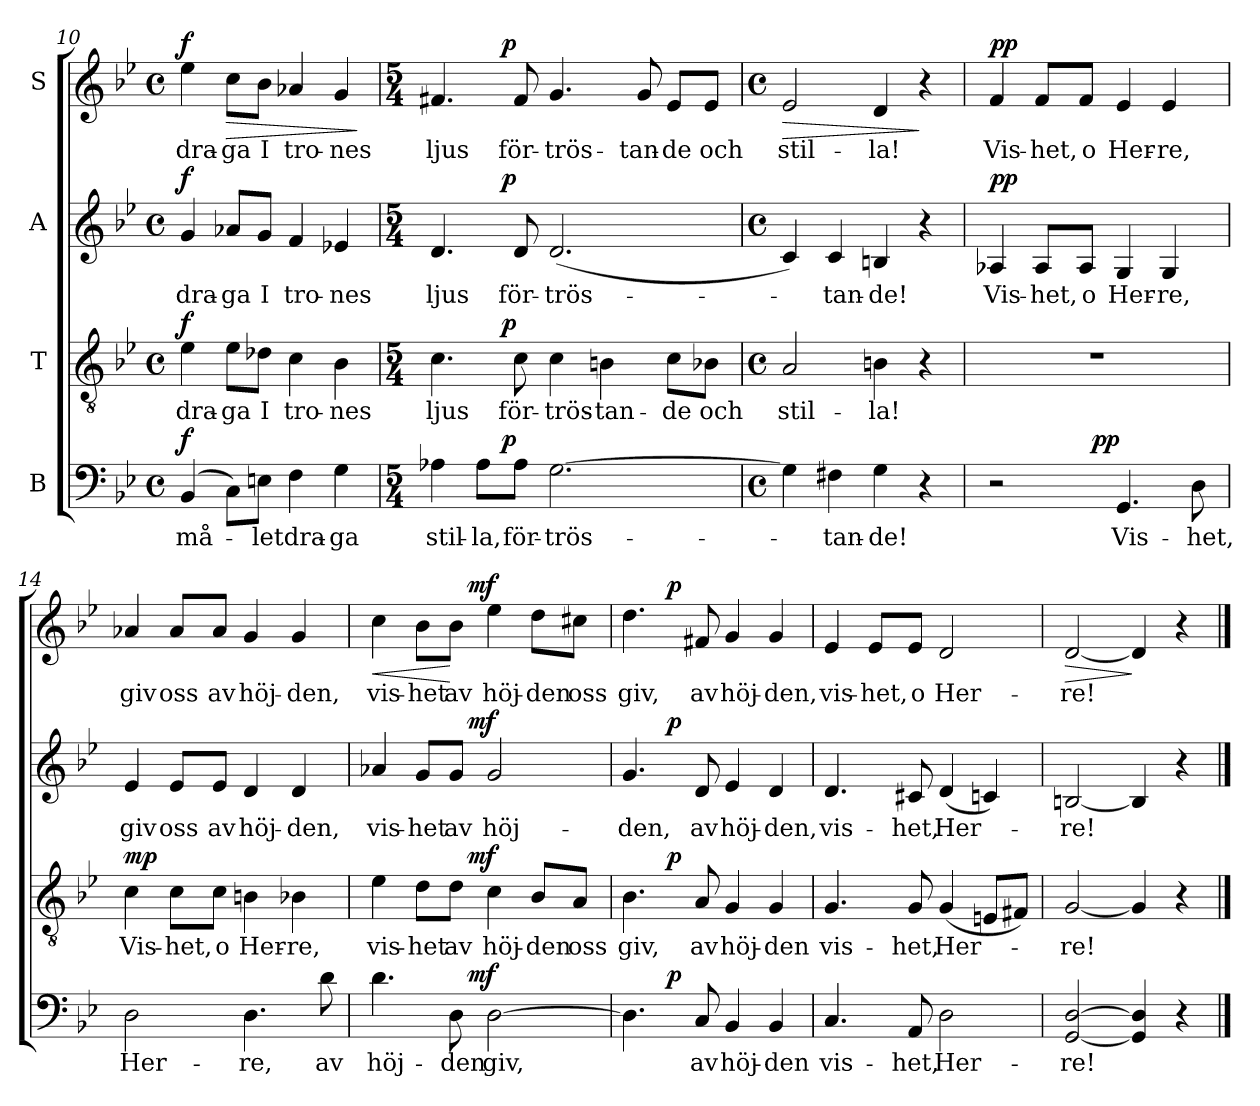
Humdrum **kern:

**kern	**text	**dynam	**kern	**text	**dynam	**kern	**text	**dynam	**kern	**text	**dynam
*part4	*part4	*part4	*part3	*part3	*part3	*part2	*part2	*part2	*part1	*part1	*part1
*staff4	*staff4	*staff4	*staff3	*staff3	*staff3	*staff2	*staff2	*staff2	*staff1	*staff1	*staff1
*I"B	*	*	*I"T	*	*	*I"A	*	*	*I"S	*	*
*clefF4	*	*	*clefGv2	*	*	*clefG2	*	*	*clefG2	*	*
*k[b-e-]	*	*	*k[b-e-]	*	*	*k[b-e-]	*	*	*k[b-e-]	*	*
*g:	*	*	*g:	*	*	*g:	*	*	*g:	*	*
*M4/4	*	*	*M4/4	*	*	*M4/4	*	*	*M4/4	*	*
*met(c)	*	*	*met(c)	*	*	*met(c)	*	*	*met(c)	*	*
=10	=10	=10	=10	=10	=10	=10	=10	=10	=10	=10	=10
!	!	!LO:DY:a	!	!	!LO:DY:a	!	!	!LO:DY:a	!	!	!LO:DY:a
(4BB-/	må-	f	4e-\	dra-	f	4g/	dra-	f	4ee-\	dra-	f
!	!	!	!	!	!	!	!	!	!	!	!LO:HP:b
8C\L)	.	.	8e-\L	-ga	.	8a-X/L	-ga	.	8cc\L	-ga	>
8En\J	-let	.	8d-X\J	I	.	8g/J	I	.	8b-\J	I	.
4F\	dra-	.	4c\	tro-	.	4f/	tro-	.	4a-X/	tro-	.
4G\	-ga	.	4B-\	-nes	.	4e-X/	-nes	.	4g/	-nes	.
.	.	.	.	.	.	.	.	.	.	.	]
=11	=11	=11	=11	=11	=11	=11	=11	=11	=11	=11	=11
*M5/4	*	*	*M5/4	*	*	*M5/4	*	*	*M5/4	*	*
*^	*	*	*^	*	*	*^	*	*	*^	*	*
4A-X\	4ryy	stil-	.	4.c\	4ryy	ljus	.	4.d/	4ryy	ljus	.	4.f#X/	4ryy	ljus	.
8A-\L	16.ryy	-la,	.	.	16.ryy	.	.	.	16.ryy	.	.	.	16.ryy	.	.
!	!	!	!LO:DY:a	!	!	!	!LO:DY:a	!	!	!	!LO:DY:a	!	!	!	!LO:DY:a
.	2ryy	.	p	.	2ryy	.	p	.	2ryy	.	p	.	2ryy	.	p
8A-\J	.	för-	.	8c\	.	för-	.	8d/	.	för-	.	8f#/	.	för-	.
[2.G\	.	-trös-	.	4c\	.	-trös-	.	(2.d/	.	-trös-	.	4.g/	.	-trös-	.
.	.	.	.	4Bn\	.	-tan-	.	.	.	.	.	.	.	.	.
.	4ryy	.	.	.	4ryy	.	.	.	4ryy	.	.	.	4ryy	.	.
.	.	.	.	.	.	.	.	.	.	.	.	8g/	.	-tan-	.
.	.	.	.	8c\L	.	-de	.	.	.	.	.	8e-/L	.	-de	.
.	8ryy	.	.	.	8ryy	.	.	.	8ryy	.	.	.	8ryy	.	.
.	.	.	.	8B-X\J	.	och	.	.	.	.	.	8e-/J	.	och	.
.	32ryy	.	.	.	32ryy	.	.	.	32ryy	.	.	.	32ryy	.	.
*v	*v	*	*	*	*	*	*	*v	*v	*	*	*v	*v	*	*
*	*	*	*v	*v	*	*	*	*	*	*	*	*
!!LO:LB:g=z
=12	=12	=12	=12	=12	=12	=12	=12	=12	=12	=12	=12
*M4/4	*	*	*M4/4	*	*	*M4/4	*	*	*M4/4	*	*
*met(c)	*	*	*met(c)	*	*	*met(c)	*	*	*met(c)	*	*
*^	*	*	*^	*	*	*^	*	*	*^	*	*
!	!	!	!	!	!	!	!	!	!	!	!	!	!	!	!LO:HP:b
*v	*v	*	*	*	*	*	*	*v	*v	*	*	*v	*v	*	*
*	*	*	*v	*v	*	*	*	*	*	*	*	*
4G\]	.	.	2A/	stil-	.	4c/)	.	.	2e-/	stil-	>
4F#X\	-tan-	.	.	.	.	4c/	-tan-	.	.	.	.
4G\	-de!	.	4Bn\	-la!	.	4Bn/	-de!	.	4d/	-la!	.
4r	.	.	4r	.	.	4r	.	.	4r	.	]
=13	=13	=13	=13	=13	=13	=13	=13	=13	=13	=13	=13
!	!	!	!	!	!	!	!	!LO:DY:a	!	!	!LO:DY:a
*^	*	*	*	*	*	*	*	*	*	*	*
2r	4ryy	.	.	1r	.	.	4A-X/	Vis-	pp	4f/	Vis-	pp
.	8ryy	.	.	.	.	.	8A-/L	-het,	.	8f/L	-het,	.
.	32ryy	.	.	.	.	.	8A-/J	o	.	8f/J	o	.
!	!	!	!LO:DY:a	!	!	!	!	!	!	!	!	!
.	2ryy	.	pp	.	.	.	.	.	.	.	.	.
4.GG/	.	Vis-	.	.	.	.	4G/	Her-	.	4e-/	Her-	.
.	.	.	.	.	.	.	4G/	-re,	.	4e-/	-re,	.
8D\	.	-het,	.	.	.	.	.	.	.	.	.	.
.	16.ryy	.	.	.	.	.	.	.	.	.	.	.
=14	=14	=14	=14	=14	=14	=14	=14	=14	=14	=14	=14	=14
!	!	!	!	!	!	!LO:DY:a	!	!	!	!	!	!
*v	*v	*	*	*	*	*	*	*	*	*	*	*
2D\	Her-	.	4c\	Vis-	mp	4e-/	giv	.	4a-X/	giv	.
.	.	.	8c\L	-het,	.	8e-/L	oss	.	8a-/L	oss	.
.	.	.	8c\J	o	.	8e-/J	av	.	8a-/J	av	.
4.D\	-re,	.	4Bn\	Her-	.	4d/	höj-	.	4g/	höj-	.
.	.	.	4B-X\	-re,	.	4d/	-den,	.	4g/	-den,	.
8d\	av	.	.	.	.	.	.	.	.	.	.
=15	=15	=15	=15	=15	=15	=15	=15	=15	=15	=15	=15
!	!	!	!	!	!	!	!	!	!	!	!LO:HP:b
*^	*	*	*^	*	*	*^	*	*	*^	*	*
4.d\	4..ryy	höj-	.	4e-\	4..ryy	vis-	.	4a-X/	4..ryy	vis-	.	4cc\	4..ryy	vis-	<
.	.	.	.	8d\L	.	-het	.	8g/L	.	-het	.	8b-\L	.	-het	.
8D\	.	-den	.	8d\J	.	av	.	8g/J	.	av	.	8b-\J	.	av	[
!	!	!	!LO:DY:a	!	!	!	!LO:DY:a	!	!	!	!LO:DY:a	!	!	!	!LO:DY:a
.	2ryy	.	mf	.	2ryy	.	mf	.	2ryy	.	mf	.	2ryy	.	mf
[2D\	.	giv,	.	4c\	.	höj-	.	2g/	.	höj-	.	4ee-\	.	höj-	.
.	.	.	.	8B-/L	.	-den	.	.	.	.	.	8dd\L	.	-den	.
.	.	.	.	8A/J	.	oss	.	.	.	.	.	8cc#X\J	.	oss	.
.	16ryy	.	.	.	16ryy	.	.	.	16ryy	.	.	.	16ryy	.	.
!!LO:LB:g=z	!!
=16	=16	=16	=16	=16	=16	=16	=16	=16	=16	=16	=16	=16	=16	=16	=16
4.D\]	4ryy	.	.	4.B-\	4ryy	giv,	.	4.g/	4ryy	-den,	.	4.dd\	4ryy	giv,	.
!	!	!	!LO:DY:a	!	!	!	!LO:DY:a	!	!	!	!LO:DY:a	!	!	!	!LO:DY:a
.	2.ryy	.	p	.	2.ryy	.	p	.	2.ryy	.	p	.	2.ryy	.	p
8C/	.	av	.	8A/	.	av	.	8d/	.	av	.	8f#X/	.	av	.
4BB-/	.	höj-	.	4G/	.	höj-	.	4e-/	.	höj-	.	4g/	.	höj-	.
4BB-/	.	-den	.	4G/	.	-den	.	4d/	.	-den,	.	4g/	.	-den,	.
*v	*v	*	*	*	*	*	*	*v	*v	*	*	*v	*v	*	*
*	*	*	*v	*v	*	*	*	*	*	*	*	*
=17	=17	=17	=17	=17	=17	=17	=17	=17	=17	=17	=17
4.C/	vis-	.	4.G/	vis-	.	4.d/	vis-	.	4e-/	vis-	.
.	.	.	.	.	.	.	.	.	8e-/L	-het,	.
8AA/	-het,	.	8G/	-het,	.	8c#X/	-het,	.	8e-/J	o	.
2D\	Her-	.	(4G/	Her-	.	(4d/	Her-	.	2d/	Her-	.
.	.	.	8En/L	.	.	4cn/)	.	.	.	.	.
.	.	.	8F#X/J)	.	.	.	.	.	.	.	.
=18	=18	=18	=18	=18	=18	=18	=18	=18	=18	=18	=18
!	!	!	!	!	!	!	!	!	!	!	!LO:HP:b
[2GG/ [2D/	-re!	.	[2G/	-re!	.	[2Bn/	-re!	.	[2d/	-re!	>
4GG/] 4D/]	.	.	4G/]	.	.	4B/]	.	.	4d/]	.	]
4r	.	.	4r	.	.	4r	.	.	4r	.	.
==	==	==	==	==	==	==	==	==	==	==	==
*-	*-	*-	*-	*-	*-	*-	*-	*-	*-	*-	*-
